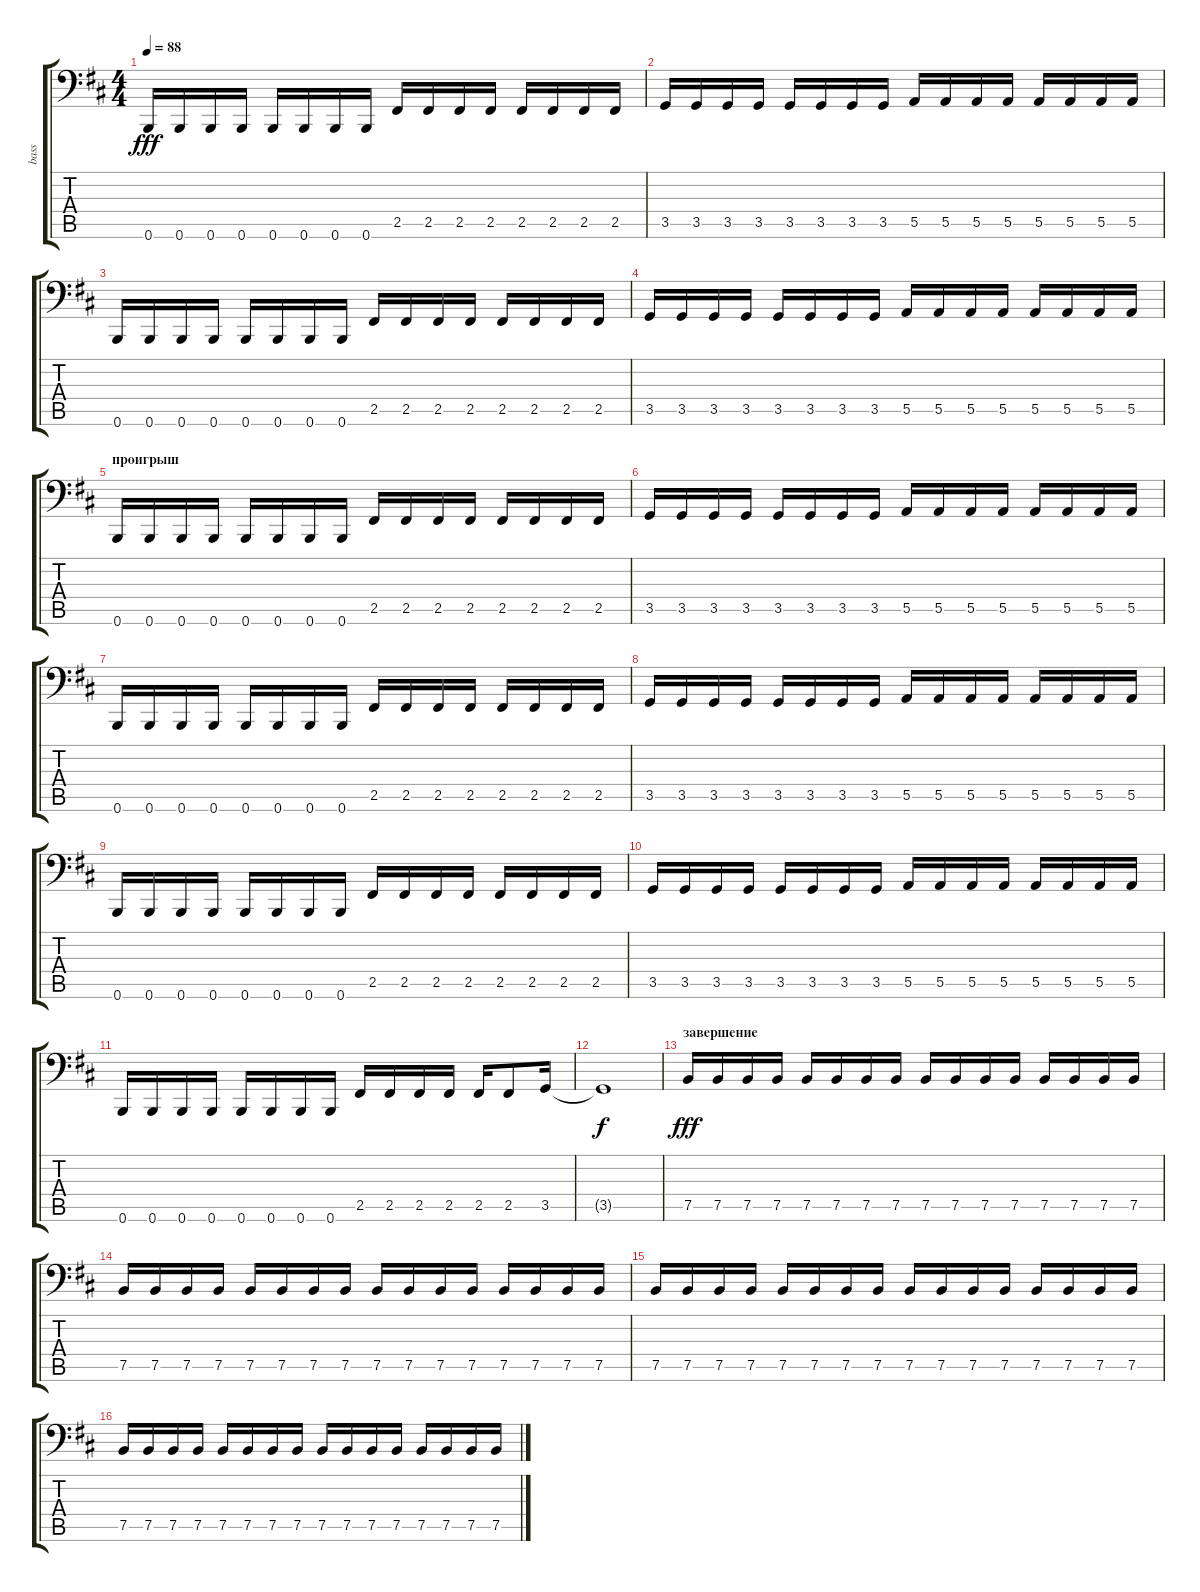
\track ("bass" "bass") {instrument electricbassfinger}
\staff {score tabs}
\tuning (C3 G2 D2 A1 E1 B0) {hide}
\ts (4 4)
\tempo 88
\clef f4
\ks bminor
0.6.16{dy fff} 0.6.16 0.6.16 0.6.16 0.6.16 0.6.16 0.6.16 0.6.16 2.5.16 2.5.16 2.5.16 2.5.16 2.5.16 2.5.16 2.5.16 2.5.16 |
3.5.16 3.5.16 3.5.16 3.5.16 3.5.16 3.5.16 3.5.16 3.5.16 5.5.16 5.5.16 5.5.16 5.5.16 5.5.16 5.5.16 5.5.16 5.5.16 |
0.6.16 0.6.16 0.6.16 0.6.16 0.6.16 0.6.16 0.6.16 0.6.16 2.5.16 2.5.16 2.5.16 2.5.16 2.5.16 2.5.16 2.5.16 2.5.16 |
3.5.16 3.5.16 3.5.16 3.5.16 3.5.16 3.5.16 3.5.16 3.5.16 5.5.16 5.5.16 5.5.16 5.5.16 5.5.16 5.5.16 5.5.16 5.5.16 |
\section ("" "проигрыш")
0.6.16 0.6.16 0.6.16 0.6.16 0.6.16 0.6.16 0.6.16 0.6.16 2.5.16 2.5.16 2.5.16 2.5.16 2.5.16 2.5.16 2.5.16 2.5.16 |
3.5.16 3.5.16 3.5.16 3.5.16 3.5.16 3.5.16 3.5.16 3.5.16 5.5.16 5.5.16 5.5.16 5.5.16 5.5.16 5.5.16 5.5.16 5.5.16 |
0.6.16 0.6.16 0.6.16 0.6.16 0.6.16 0.6.16 0.6.16 0.6.16 2.5.16 2.5.16 2.5.16 2.5.16 2.5.16 2.5.16 2.5.16 2.5.16 |
3.5.16 3.5.16 3.5.16 3.5.16 3.5.16 3.5.16 3.5.16 3.5.16 5.5.16 5.5.16 5.5.16 5.5.16 5.5.16 5.5.16 5.5.16 5.5.16 |
0.6.16 0.6.16 0.6.16 0.6.16 0.6.16 0.6.16 0.6.16 0.6.16 2.5.16 2.5.16 2.5.16 2.5.16 2.5.16 2.5.16 2.5.16 2.5.16 |
3.5.16 3.5.16 3.5.16 3.5.16 3.5.16 3.5.16 3.5.16 3.5.16 5.5.16 5.5.16 5.5.16 5.5.16 5.5.16 5.5.16 5.5.16 5.5.16 |
0.6.16 0.6.16 0.6.16 0.6.16 0.6.16 0.6.16 0.6.16 0.6.16 2.5.16 2.5.16 2.5.16 2.5.16 2.5.16 2.5.8 3.5.16 |
3.5{t}.1{dy f} |
\section ("" "завершение")
7.5.16{dy fff} 7.5.16 7.5.16 7.5.16 7.5.16 7.5.16 7.5.16 7.5.16 7.5.16 7.5.16 7.5.16 7.5.16 7.5.16 7.5.16 7.5.16 7.5.16 |
7.5.16 7.5.16 7.5.16 7.5.16 7.5.16 7.5.16 7.5.16 7.5.16 7.5.16 7.5.16 7.5.16 7.5.16 7.5.16 7.5.16 7.5.16 7.5.16 |
7.5.16 7.5.16 7.5.16 7.5.16 7.5.16 7.5.16 7.5.16 7.5.16 7.5.16 7.5.16 7.5.16 7.5.16 7.5.16 7.5.16 7.5.16 7.5.16 |
7.5.16 7.5.16 7.5.16 7.5.16 7.5.16 7.5.16 7.5.16 7.5.16 7.5.16 7.5.16 7.5.16 7.5.16 7.5.16 7.5.16 7.5.16 7.5.16
